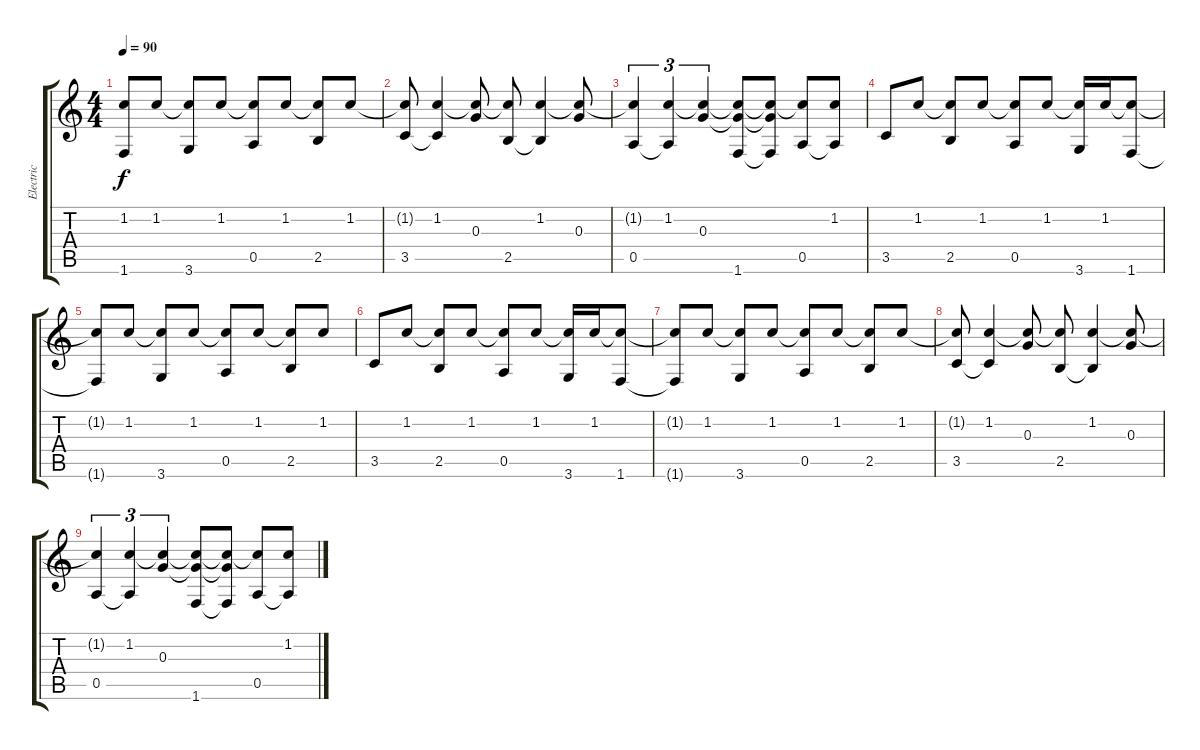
\track ("Electric" "Electric") {instrument overdrivenguitar}
\staff {score tabs}
\tuning (E4 B3 G3 D3 A2 E2) {hide}
\ts (4 4)
\tempo 90
\clef g2
\ks c
(1.2{t} 1.6{t}).8{dy f} 1.2.8 (1.2{t} 3.6).8 1.2.8 (1.2{t} 0.5).8 1.2.8 (1.2{t} 2.5).8 1.2.8 |
(1.2{t} 3.5).8 (1.2 3.5{t}).4 (1.2{t} 0.3).8 (1.2{t} 2.5).8 (1.2 2.5{t}).4 (1.2{t} 0.3).8 |
(1.2{t} 0.5).4{tu (3 2)} (1.2 0.5{t}).4{tu (3 2)} (1.2{t} 0.3).4{tu (3 2)} (1.2{t} 0.3{t} 1.6).8 (1.2{t} 0.3{t} 1.6{t}).8 (1.2{t} 0.5).8 (1.2 0.5{t}).8 |
3.5.8 1.2.8 (1.2{t} 2.5).8 1.2.8 (1.2{t} 0.5).8 1.2.8 (1.2{t} 3.6).16 1.2.16 (1.2{t} 1.6).8 |
(1.2{t} 1.6{t}).8 1.2.8 (1.2{t} 3.6).8 1.2.8 (1.2{t} 0.5).8 1.2.8 (1.2{t} 2.5).8 1.2.8 |
3.5.8 1.2.8 (1.2{t} 2.5).8 1.2.8 (1.2{t} 0.5).8 1.2.8 (1.2{t} 3.6).16 1.2.16 (1.2{t} 1.6).8 |
(1.2{t} 1.6{t}).8 1.2.8 (1.2{t} 3.6).8 1.2.8 (1.2{t} 0.5).8 1.2.8 (1.2{t} 2.5).8 1.2.8 |
(1.2{t} 3.5).8 (1.2 3.5{t}).4 (1.2{t} 0.3).8 (1.2{t} 2.5).8 (1.2 2.5{t}).4 (1.2{t} 0.3).8 |
(1.2{t} 0.5).4{tu (3 2)} (1.2 0.5{t}).4{tu (3 2)} (1.2{t} 0.3).4{tu (3 2)} (1.2{t} 0.3{t} 1.6).8 (1.2{t} 0.3{t} 1.6{t}).8 (1.2{t} 0.5).8 (1.2 0.5{t}).8
